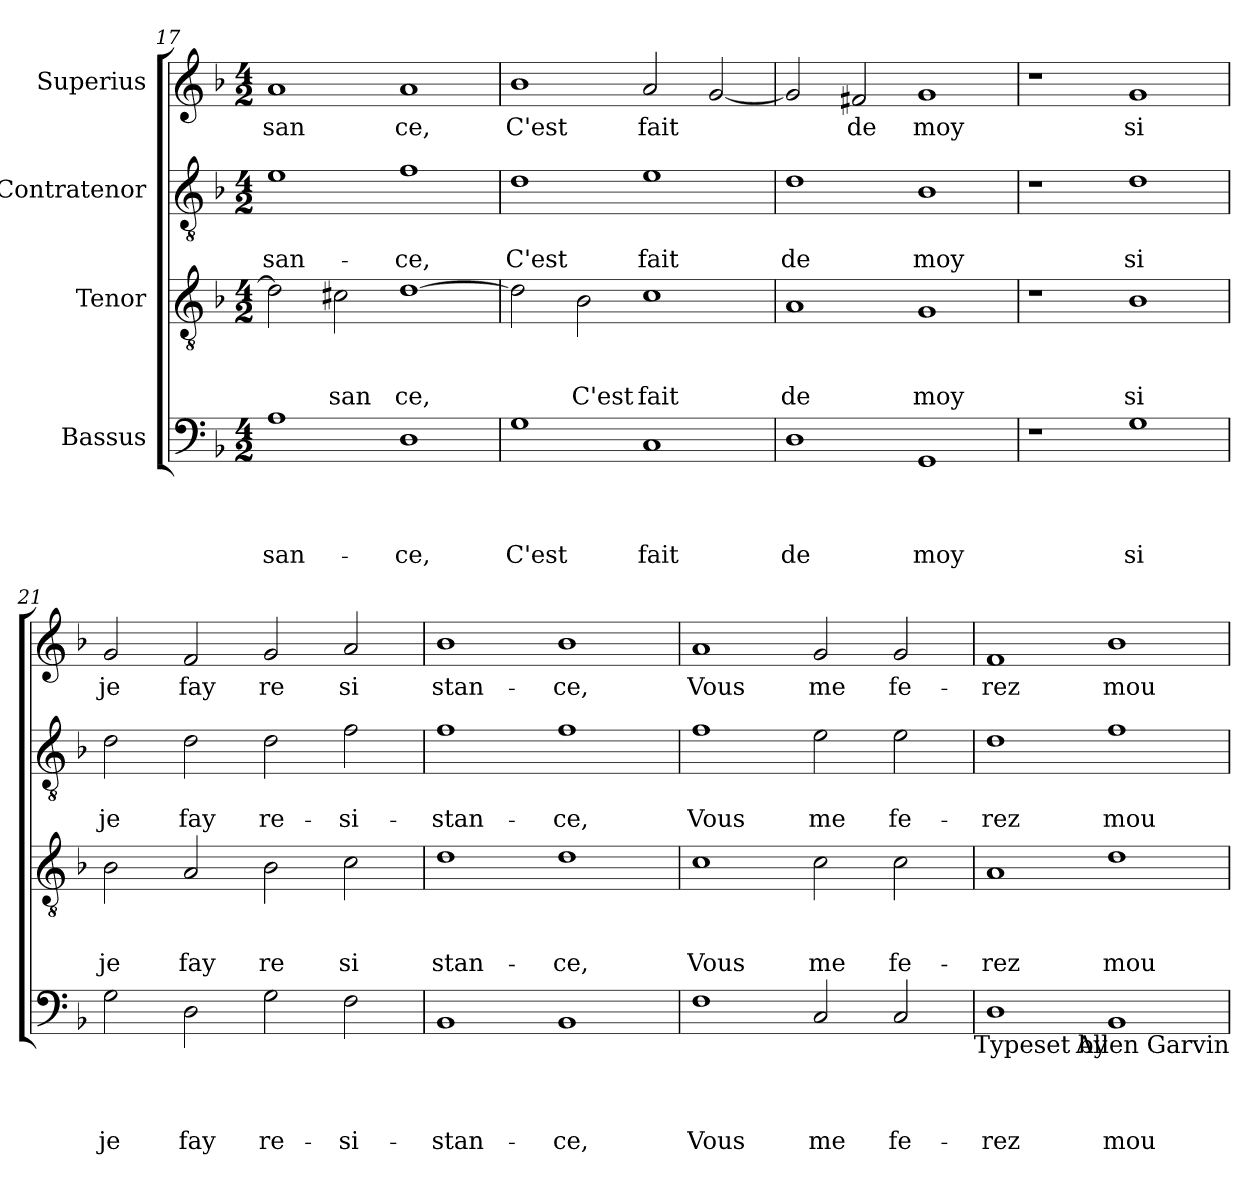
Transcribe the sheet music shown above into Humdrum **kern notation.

**kern	**text	**text	**text	**text	**kern	**text	**text	**text	**kern	**text	**text	**kern	**text
*part4	*part4	*part4	*part4	*part4	*part3	*part3	*part3	*part3	*part2	*part2	*part2	*part1	*part1
*staff4	*staff4	*staff4	*staff4	*staff4	*staff3	*staff3	*staff3	*staff3	*staff2	*staff2	*staff2	*staff1	*staff1
*I"Bassus	*	*	*	*	*I"Tenor	*	*	*	*I"Contratenor	*	*	*I"Superius	*
*clefF4	*	*	*	*	*clefGv2	*	*	*	*clefGv2	*	*	*clefG2	*
*k[b-]	*	*	*	*	*k[b-]	*	*	*	*k[b-]	*	*	*k[b-]	*
*F:	*	*	*	*	*F:	*	*	*	*F:	*	*	*F:	*
*M4/2	*	*	*	*	*M4/2	*	*	*	*M4/2	*	*	*M4/2	*
=17	=17	=17	=17	=17	=17	=17	=17	=17	=17	=17	=17	=17	=17
!	!	!	!	!LO:LY:b	!	!	!	!	!	!	!LO:LY:b	!	!LO:LY:b
1A	.	.	.	-san-	2d\]	.	.	.	1e	.	-san-	1a	san
!	!	!	!	!	!	!	!	!LO:LY:b	!	!	!	!	!
.	.	.	.	.	2c#\	.	.	san	.	.	.	.	.
!	!	!	!	!LO:LY:b	!	!	!	!LO:LY:b	!	!	!LO:LY:b	!	!LO:LY:b
1D	.	.	.	-ce,	[>1d	.	.	ce,	1f	.	-ce,	1a	ce,
=18	=18	=18	=18	=18	=18	=18	=18	=18	=18	=18	=18	=18	=18
!	!	!	!	!LO:LY:b	!	!	!	!	!	!	!LO:LY:b	!	!LO:LY:b
1G	.	.	.	C'est	2d\]	.	.	.	1d	.	C'est	1b-	C'est
!	!	!	!	!	!	!	!	!LO:LY:b	!	!	!	!	!
.	.	.	.	.	2B-\	.	.	C'est	.	.	.	.	.
!	!	!	!	!LO:LY:b	!	!	!	!LO:LY:b	!	!	!LO:LY:b	!	!LO:LY:b
1C	.	.	.	fait	1c	.	.	fait	1e	.	fait	2a/	fait
.	.	.	.	.	.	.	.	.	.	.	.	[<2g/	.
=19	=19	=19	=19	=19	=19	=19	=19	=19	=19	=19	=19	=19	=19
!	!	!	!	!LO:LY:b	!	!	!	!LO:LY:b	!	!	!LO:LY:b	!	!
1D	.	.	.	de	1A	.	.	de	1d	.	de	2g/]	.
!	!	!	!	!	!	!	!	!	!	!	!	!	!LO:LY:b
.	.	.	.	.	.	.	.	.	.	.	.	2f#/	de
!	!	!	!	!LO:LY:b	!	!	!	!LO:LY:b	!	!	!LO:LY:b	!	!LO:LY:b
1GG	.	.	.	moy	1G	.	.	moy	1B-	.	moy	1g	moy
=20	=20	=20	=20	=20	=20	=20	=20	=20	=20	=20	=20	=20	=20
1r	.	.	.	.	1r	.	.	.	1r	.	.	1r	.
!	!	!	!	!LO:LY:b	!	!	!	!LO:LY:b	!	!	!LO:LY:b	!	!LO:LY:b
1G	.	.	.	si	1B-	.	.	si	1d	.	si	1g	si
=21	=21	=21	=21	=21	=21	=21	=21	=21	=21	=21	=21	=21	=21
!	!	!	!	!LO:LY:b	!	!	!	!LO:LY:b	!	!	!LO:LY:b	!	!LO:LY:b
2G\	.	.	.	je	2B-\	.	.	je	2d\	.	je	2g/	je
!	!	!	!	!LO:LY:b	!	!	!	!LO:LY:b	!	!	!LO:LY:b	!	!LO:LY:b
2D\	.	.	.	fay	2A/	.	.	fay	2d\	.	fay	2f/	fay
!	!	!	!	!LO:LY:b	!	!	!	!LO:LY:b	!	!	!LO:LY:b	!	!LO:LY:b
2G\	.	.	.	re-	2B-\	.	.	re	2d\	.	re-	2g/	re
!	!	!	!	!LO:LY:b	!	!	!	!LO:LY:b	!	!	!LO:LY:b	!	!LO:LY:b
2F\	.	.	.	-si-	2c\	.	.	si	2f\	.	-si-	2a/	si
!!LO:LB:g=z
=22	=22	=22	=22	=22	=22	=22	=22	=22	=22	=22	=22	=22	=22
!	!	!	!	!LO:LY:b	!	!	!	!LO:LY:b	!	!	!LO:LY:b	!	!LO:LY:b
1BB-	.	.	.	-stan-	1d	.	.	stan-	1f	.	-stan-	1b-	stan-
!	!	!	!	!LO:LY:b	!	!	!	!LO:LY:b	!	!	!LO:LY:b	!	!LO:LY:b
1BB-	.	.	.	-ce,	1d	.	.	-ce,	1f	.	-ce,	1b-	-ce,
=23	=23	=23	=23	=23	=23	=23	=23	=23	=23	=23	=23	=23	=23
!	!	!	!	!LO:LY:b	!	!	!	!LO:LY:b	!	!	!LO:LY:b	!	!LO:LY:b
1F	.	.	.	Vous	1c	.	.	Vous	1f	.	Vous	1a	Vous
!	!	!	!	!LO:LY:b	!	!	!	!LO:LY:b	!	!	!LO:LY:b	!	!LO:LY:b
2C/	.	.	.	me	2c\	.	.	me	2e\	.	me	2g/	me
!	!	!	!	!LO:LY:b	!	!	!	!LO:LY:b	!	!	!LO:LY:b	!	!LO:LY:b
2C/	.	.	.	fe-	2c\	.	.	fe-	2e\	.	fe-	2g/	fe-
!LO:TX:b:t=Typeset by	!	!	!	!	!	!	!	!	!	!	!	!	!
=24	=24	=24	=24	=24	=24	=24	=24	=24	=24	=24	=24	=24	=24
!	!	!	!	!LO:LY:b	!	!	!	!LO:LY:b	!	!	!LO:LY:b	!	!LO:LY:b
1D	.	.	.	-rez	1A	.	.	-rez	1d	.	-rez	1f	-rez
!	!	!	!	!LO:LY:b	!	!	!	!LO:LY:b	!	!	!LO:LY:b	!	!LO:LY:b
1BB-	.	.	.	mou-	1d	.	.	mou-	1f	.	mou-	1b-	mou-
!LO:TX:b:t=Allen Garvin	!	!	!	!	!	!	!	!	!	!	!	!	!
=	=	=	=	=	=	=	=	=	=	=	=	=	=
*-	*-	*-	*-	*-	*-	*-	*-	*-	*-	*-	*-	*-	*-
